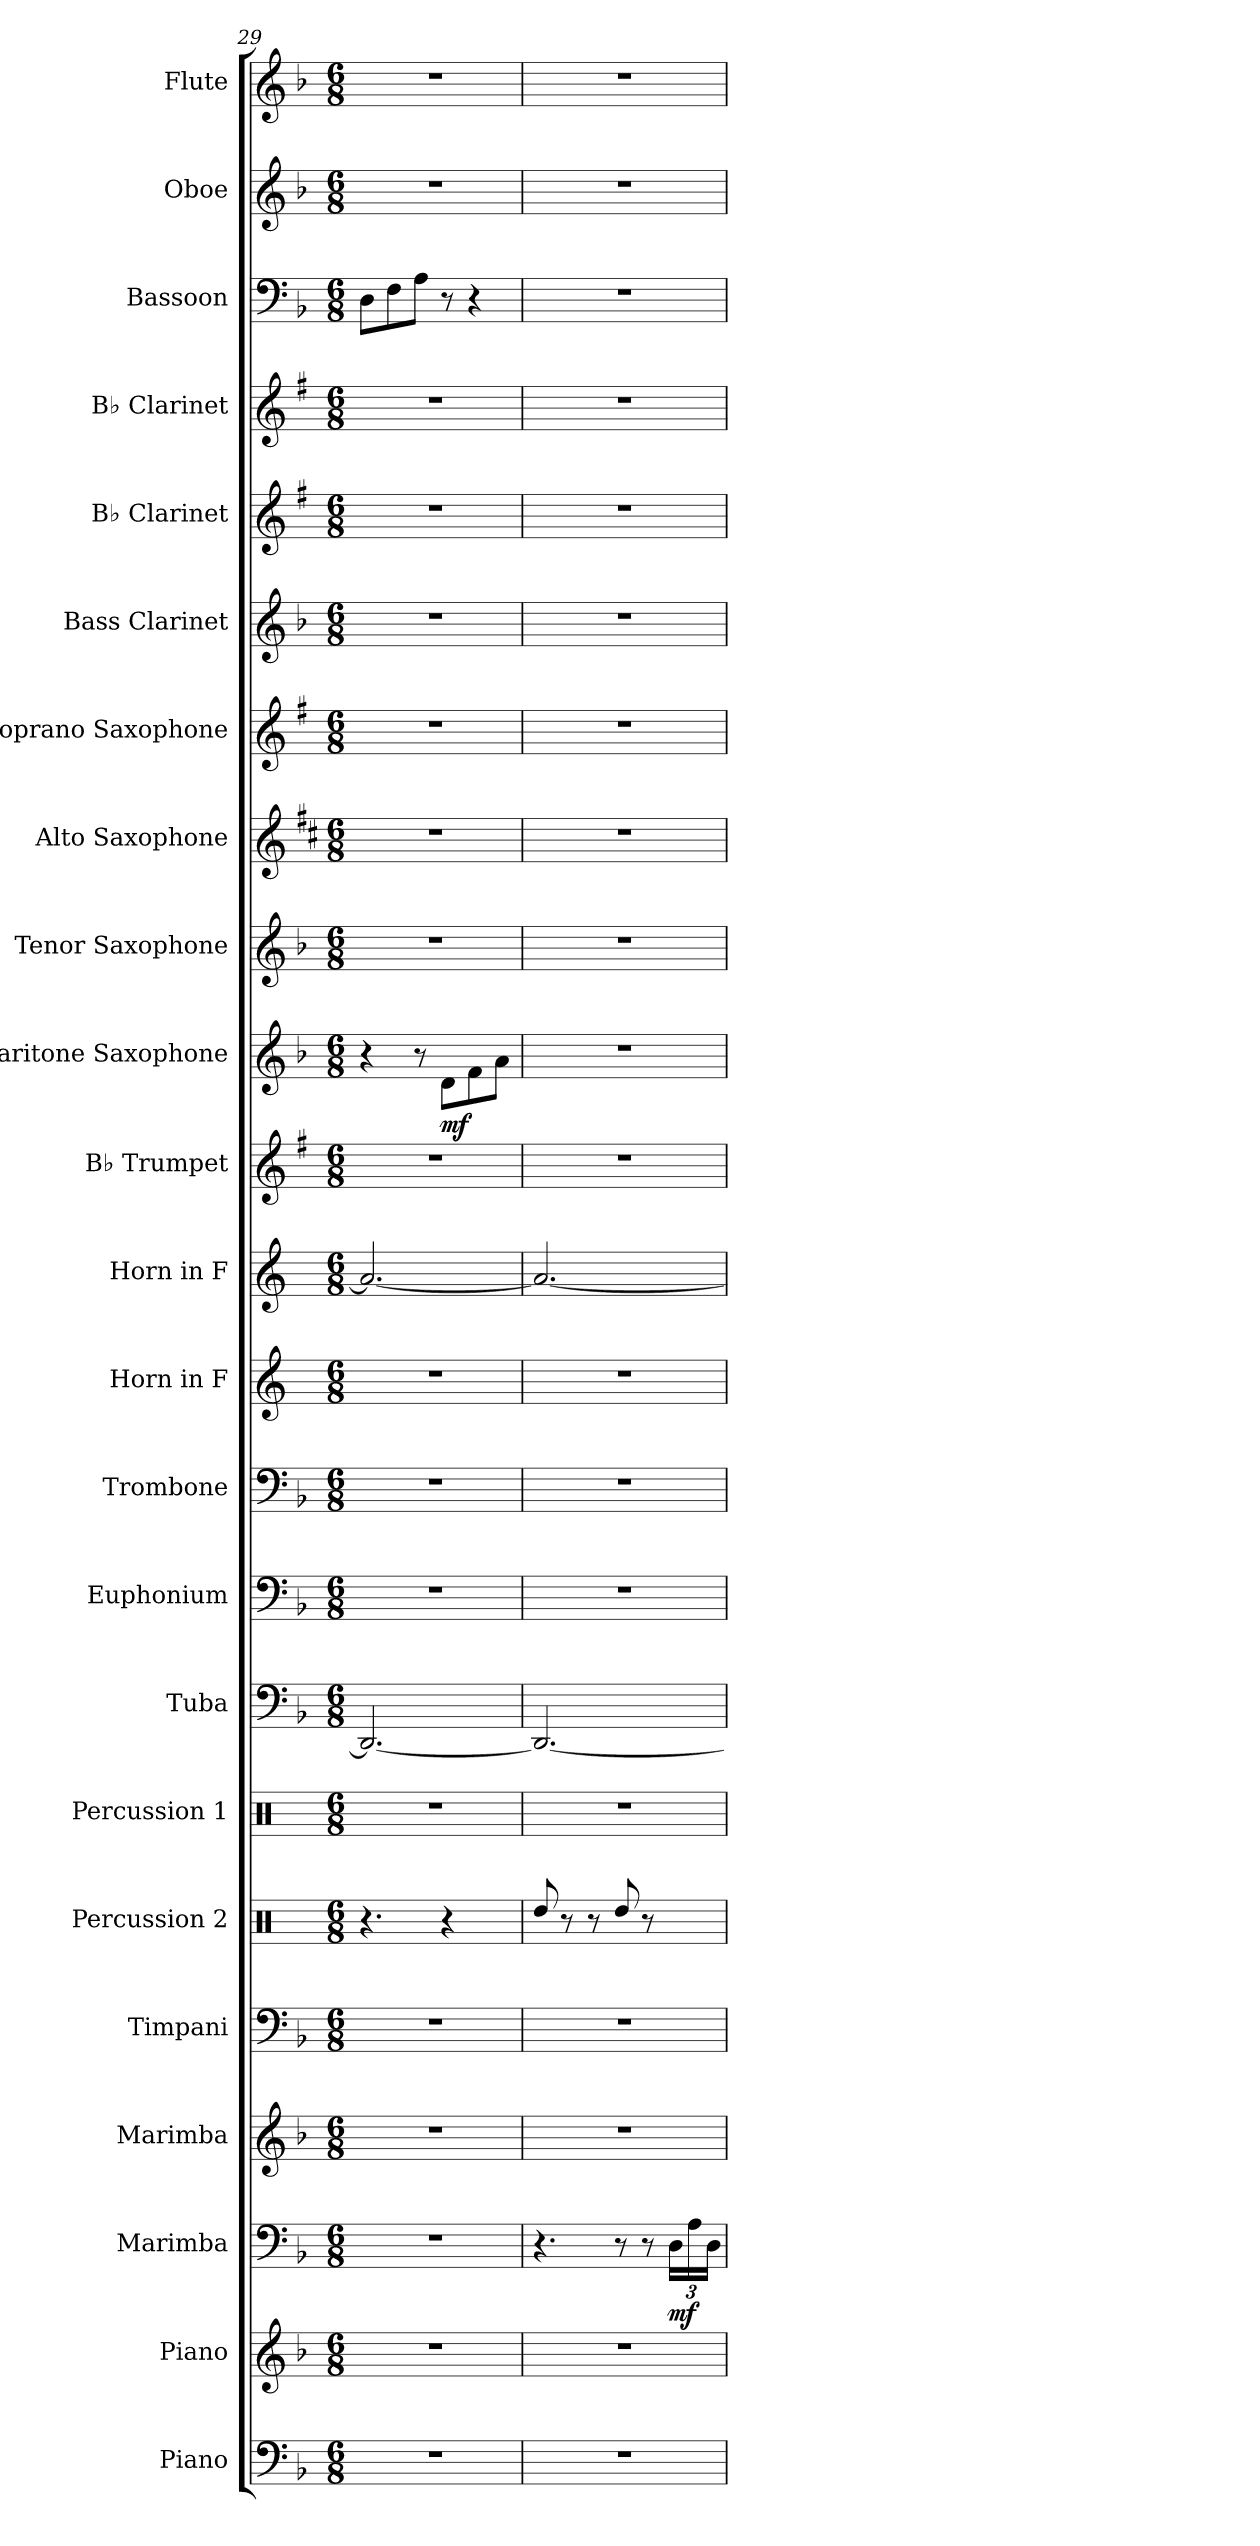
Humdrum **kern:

**kern	**kern	**kern	**dynam	**kern	**kern	**kern	**kern	**kern	**kern	**kern	**kern	**kern	**kern	**kern	**dynam	**kern	**kern	**kern	**kern	**kern	**kern	**kern	**kern	**kern
*part23	*part22	*part21	*part21	*part20	*part19	*part18	*part17	*part16	*part15	*part14	*part13	*part12	*part11	*part10	*part10	*part9	*part8	*part7	*part6	*part5	*part4	*part3	*part2	*part1
*staff23	*staff22	*staff21	*staff21	*staff20	*staff19	*staff18	*staff17	*staff16	*staff15	*staff14	*staff13	*staff12	*staff11	*staff10	*staff10	*staff9	*staff8	*staff7	*staff6	*staff5	*staff4	*staff3	*staff2	*staff1
*I"Piano	*I"Piano	*I"Marimba	*	*I"Marimba	*I"Timpani	*I"Percussion 2	*I"Percussion 1	*I"Tuba	*I"Euphonium	*I"Trombone	*I"Horn in F	*I"Horn in F	*I"B♭ Trumpet	*I"Baritone Saxophone	*	*I"Tenor Saxophone	*I"Alto Saxophone	*I"Soprano Saxophone	*I"Bass Clarinet	*I"B♭ Clarinet	*I"B♭ Clarinet	*I"Bassoon	*I"Oboe	*I"Flute
*I'Pno.	*I'Pno.	*I'Mrm.	*	*I'Mrm.	*I'Timp.	*I'Pr. 2	*I'Pr. 1	*I'Tu.	*I'Eu.	*I'Trb.	*	*	*I'B♭ Tpt.	*I'Bar. Sax.	*	*I'T. Sax.	*I'A. Sax.	*I'S. Sax.	*I'B. Cl.	*I'B♭ Cl.	*I'B♭ Cl.	*I'Bsn.	*I'Ob.	*I'Fl.
!!LO:PB:g=z
*clefF4	*clefG2	*clefF4	*	*clefG2	*clefF4	*clefX	*clefX	*clefF4	*clefF4	*clefF4	*clefG2	*clefG2	*clefG2	*clefG2	*	*clefG2	*clefG2	*clefG2	*clefG2	*clefG2	*clefG2	*clefF4	*clefG2	*clefG2
*	*	*	*	*	*	*	*	*	*	*	*ITrd4c7	*ITrd4c7	*ITrd1c2	*ITrd12c21	*	*ITrd8c14	*ITrd5c9	*ITrd1c2	*ITrd8c14	*ITrd1c2	*ITrd1c2	*	*	*
*k[b-]	*k[b-]	*k[b-]	*	*k[b-]	*k[b-]	*k[]	*k[]	*k[b-]	*k[b-]	*k[b-]	*k[b-]	*k[b-]	*k[b-]	*k[b-]	*	*k[b-]	*k[b-]	*k[b-]	*k[b-]	*k[b-]	*k[b-]	*k[b-]	*k[b-]	*k[b-]
*M6/8	*M6/8	*M6/8	*	*M6/8	*M6/8	*M6/8	*M6/8	*M6/8	*M6/8	*M6/8	*M6/8	*M6/8	*M6/8	*M6/8	*	*M6/8	*M6/8	*M6/8	*M6/8	*M6/8	*M6/8	*M6/8	*M6/8	*M6/8
=29	=29	=29	=29	=29	=29	=29	=29	=29	=29	=29	=29	=29	=29	=29	=29	=29	=29	=29	=29	=29	=29	=29	=29	=29
2.r	2.r	2.r	.	2.r	2.r	4.r	2.r	2.DD/_	2.r	2.r	2.r	2.d/_	2.r	4r	.	2.r	2.r	2.r	2.r	2.r	2.r	8D\L	2.r	2.r
.	.	.	.	.	.	.	.	.	.	.	.	.	.	.	.	.	.	.	.	.	.	8F\	.	.
.	.	.	.	.	.	.	.	.	.	.	.	.	.	8r	.	.	.	.	.	.	.	8A\J	.	.
!	!	!	!	!	!	!	!	!	!	!	!	!	!	!	!LO:DY:b	!	!	!	!	!	!	!	!	!
.	.	.	.	.	.	4r	.	.	.	.	.	.	.	8D\L	mf	.	.	.	.	.	.	8r	.	.
.	.	.	.	.	.	.	.	.	.	.	.	.	.	8F\	.	.	.	.	.	.	.	4r	.	.
.	.	.	.	.	.	8R/	.	.	.	.	.	.	.	8A\J	.	.	.	.	.	.	.	.	.	.
=30	=30	=30	=30	=30	=30	=30	=30	=30	=30	=30	=30	=30	=30	=30	=30	=30	=30	=30	=30	=30	=30	=30	=30	=30
2.r	2.r	4.r	.	2.r	2.r	8Rdd/	2.r	2.DD/_	2.r	2.r	2.r	2.d/_	2.r	2.r	.	2.r	2.r	2.r	2.r	2.r	2.r	2.r	2.r	2.r
.	.	.	.	.	.	8r	.	.	.	.	.	.	.	.	.	.	.	.	.	.	.	.	.	.
.	.	.	.	.	.	8r	.	.	.	.	.	.	.	.	.	.	.	.	.	.	.	.	.	.
.	.	8r	.	.	.	8Rdd/	.	.	.	.	.	.	.	.	.	.	.	.	.	.	.	.	.	.
.	.	8r	.	.	.	8r	.	.	.	.	.	.	.	.	.	.	.	.	.	.	.	.	.	.
*	*	*Xbrackettup	*	*	*	*	*	*	*	*	*	*	*	*	*	*	*	*	*	*	*	*	*	*
!	!	!	!LO:DY:b	!	!	!	!	!	!	!	!	!	!	!	!	!	!	!	!	!	!	!	!	!
.	.	24D\LL	mf	.	.	8R/	.	.	.	.	.	.	.	.	.	.	.	.	.	.	.	.	.	.
.	.	24A\	.	.	.	.	.	.	.	.	.	.	.	.	.	.	.	.	.	.	.	.	.	.
.	.	24D\JJ	.	.	.	.	.	.	.	.	.	.	.	.	.	.	.	.	.	.	.	.	.	.
=	=	=	=	=	=	=	=	=	=	=	=	=	=	=	=	=	=	=	=	=	=	=	=	=
*-	*-	*-	*-	*-	*-	*-	*-	*-	*-	*-	*-	*-	*-	*-	*-	*-	*-	*-	*-	*-	*-	*-	*-	*-
